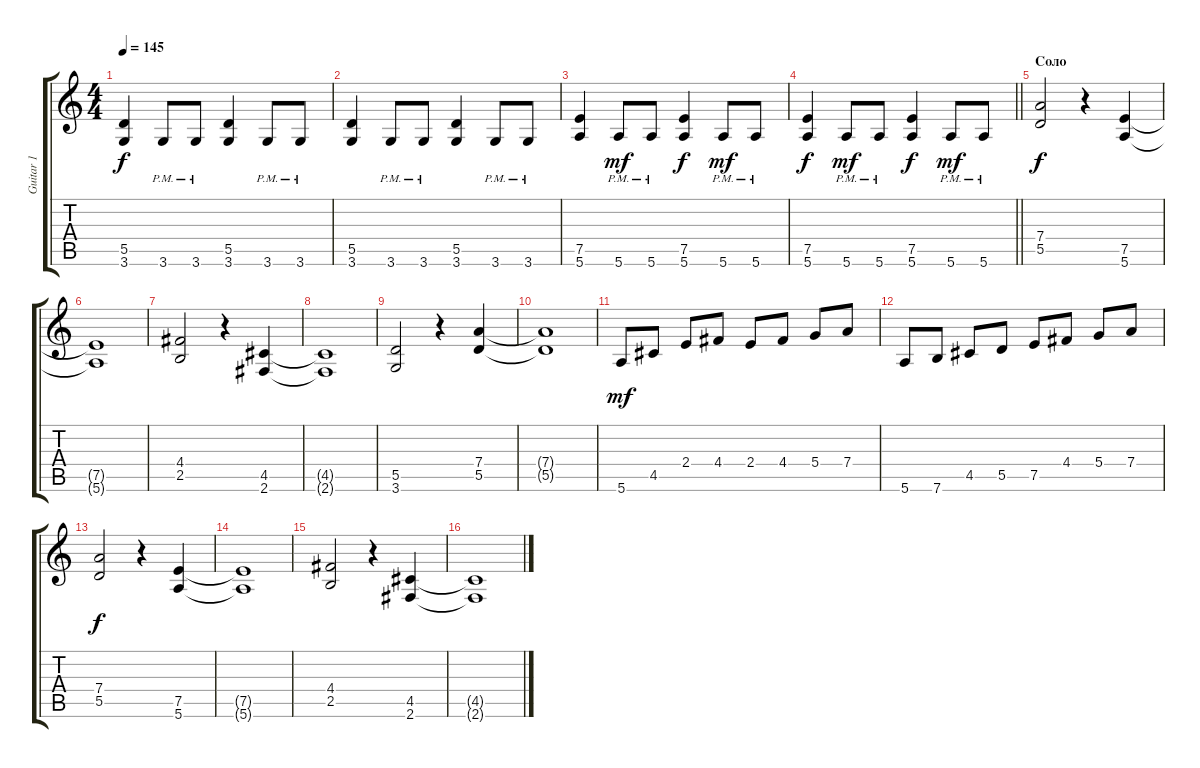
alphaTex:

\track ("Guitar 1" "Guitar 1") {instrument acousticguitarsteel}
\staff {score tabs}
\tuning (E4 B3 G3 D3 A2 E2) {hide}
\ts (4 4)
\tempo 145
\clef g2
\ks c
(5.5 3.6).4{dy f} 3.6{pm}.8 3.6{pm}.8 (5.5 3.6).4 3.6{pm}.8 3.6{pm}.8 |
(5.5 3.6).4 3.6{pm}.8 3.6{pm}.8 (5.5 3.6).4 3.6{pm}.8 3.6{pm}.8 |
(7.5 5.6).4 5.6{pm}.8{dy mf} 5.6{pm}.8 (7.5 5.6).4{dy f} 5.6{pm}.8{dy mf} 5.6{pm}.8 |
\barLineRight lightlight
(7.5 5.6).4{dy f} 5.6{pm}.8{dy mf} 5.6{pm}.8 (7.5 5.6).4{dy f} 5.6{pm}.8{dy mf} 5.6{pm}.8 |
\section ("" "Соло")
(7.4 5.5).2{dy f instrument distortionguitar} r.4 (7.5 5.6).4 |
(7.5{t} 5.6{t}).1 |
(4.4 2.5).2 r.4 (4.5 2.6).4 |
(4.5{t} 2.6{t}).1 |
(5.5 3.6).2 r.4 (7.4 5.5).4 |
(7.4{t} 5.5{t}).1 |
5.6.8{dy mf} 4.5.8 2.4.8 4.4.8 2.4.8 4.4.8 5.4.8 7.4.8 |
5.6.8 7.6.8 4.5.8 5.5.8 7.5.8 4.4.8 5.4.8 7.4.8 |
(7.4 5.5).2{dy f} r.4 (7.5 5.6).4 |
(7.5{t} 5.6{t}).1 |
(4.4 2.5).2 r.4 (4.5 2.6).4 |
(4.5{t} 2.6{t}).1
